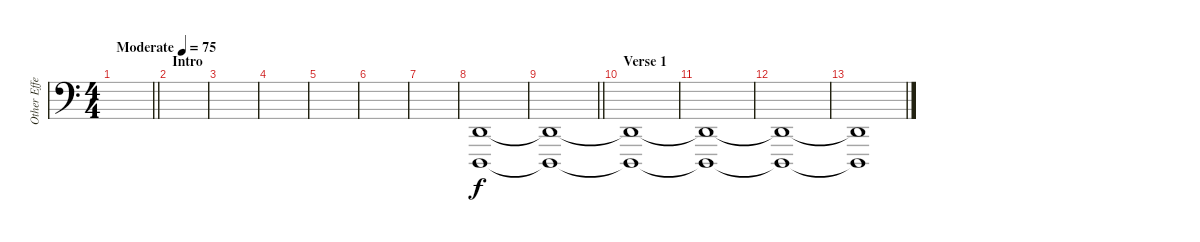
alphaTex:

\track ("Other Effects" "Other Effe") {instrument lead2sawtooth}
\staff {score}
\tuning (G2 D2 A1 D1) {hide}
\ts (4 4)
\tempo (75 "Moderate")
\clef f4
\barLineRight lightlight
\ks c
|
\section ("" "Intro")
|
|
|
|
|
|
(0.2 0.4).1 |
\barLineRight lightlight
(0.2{t} 0.4{t}).1 |
\section ("" "Verse 1")
(0.2{t} 0.4{t}).1 |
(0.2{t} 0.4{t}).1 |
(0.2{t} 0.4{t}).1 |
(0.2{t} 0.4{t}).1
